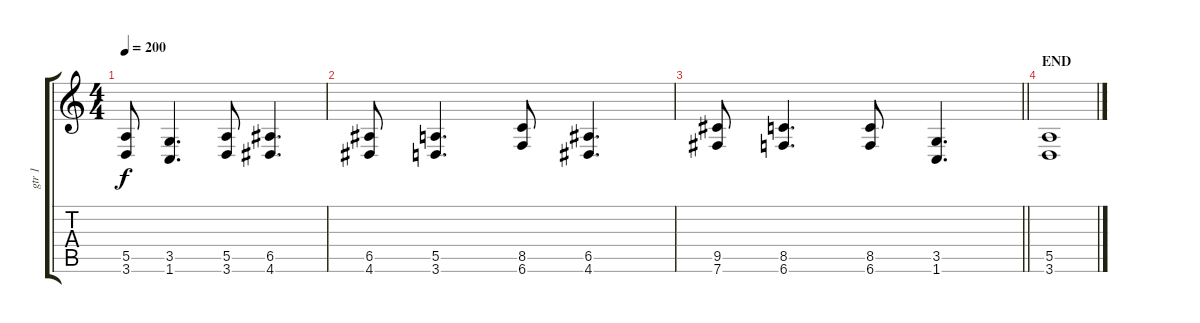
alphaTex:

\track ("gtr 1" "gtr 1") {instrument overdrivenguitar}
\staff {score tabs}
\tuning (B3 Gb3 D3 A2 E2 B1) {hide}
\ts (4 4)
\tempo 200
\clef g2
\ks c
(5.5 3.6).8{dy f} (3.5 1.6).4{d} (5.5 3.6).8 (6.5 4.6).4{d} |
(6.5 4.6).8 (5.5 3.6).4{d} (8.5 6.6).8 (6.5 4.6).4{d} |
\barLineRight lightlight
(9.5 7.6).8 (8.5 6.6).4{d} (8.5 6.6).8 (3.5 1.6).4{d} |
\section ("" "END")
(5.5 3.6).1
